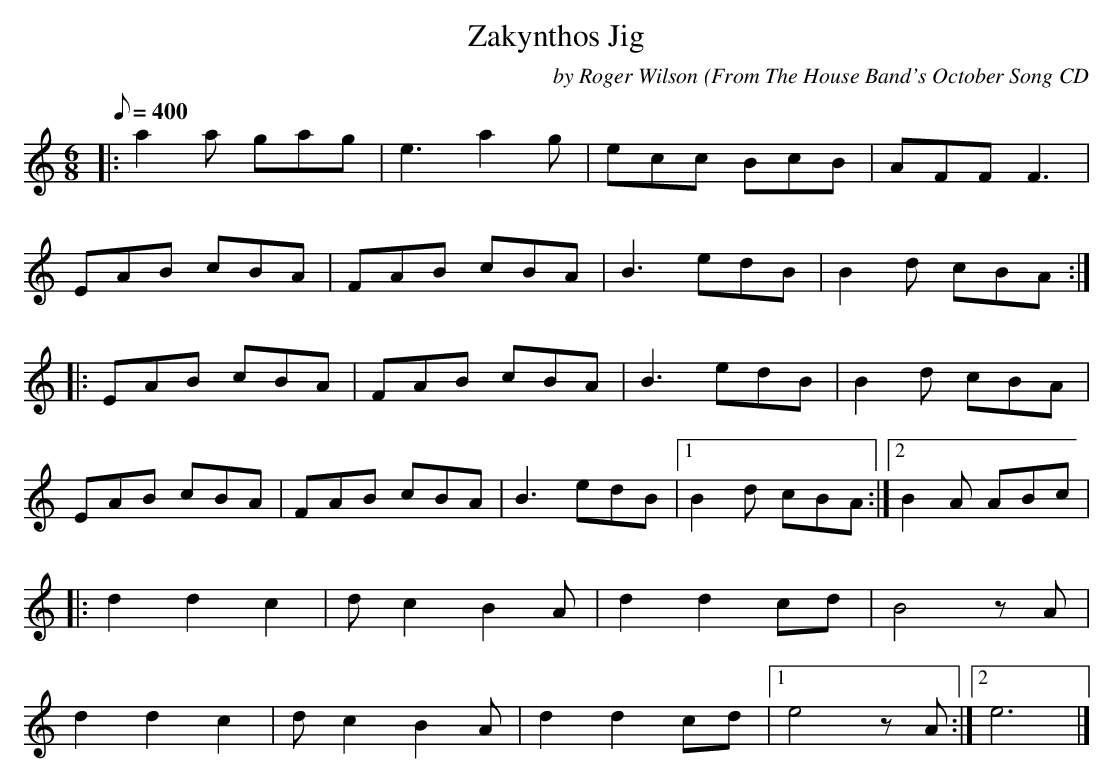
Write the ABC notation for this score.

X:1
T:Zakynthos Jig
C:by Roger Wilson (From The House Band's October Song CD
M:6/8
L:1/8
Q:1/8=400
K:C
|:a2a gag|e3 a2g|ecc BcB|AFF F3|
  EAB cBA|FAB cBA|B3 edB|B2d cBA:|
|: EAB cBA|FAB cBA|B3 edB|B2d cBA|
   EAB cBA|FAB cBA|B3 edB|1 B2d cBA:|2 B2A ABc|
|: d2d2c2|dc2 B2A|d2d2cd|B4zA|
   d2d2c2|dc2 B2A|d2d2cd|1 e4zA:|2 e6|]
